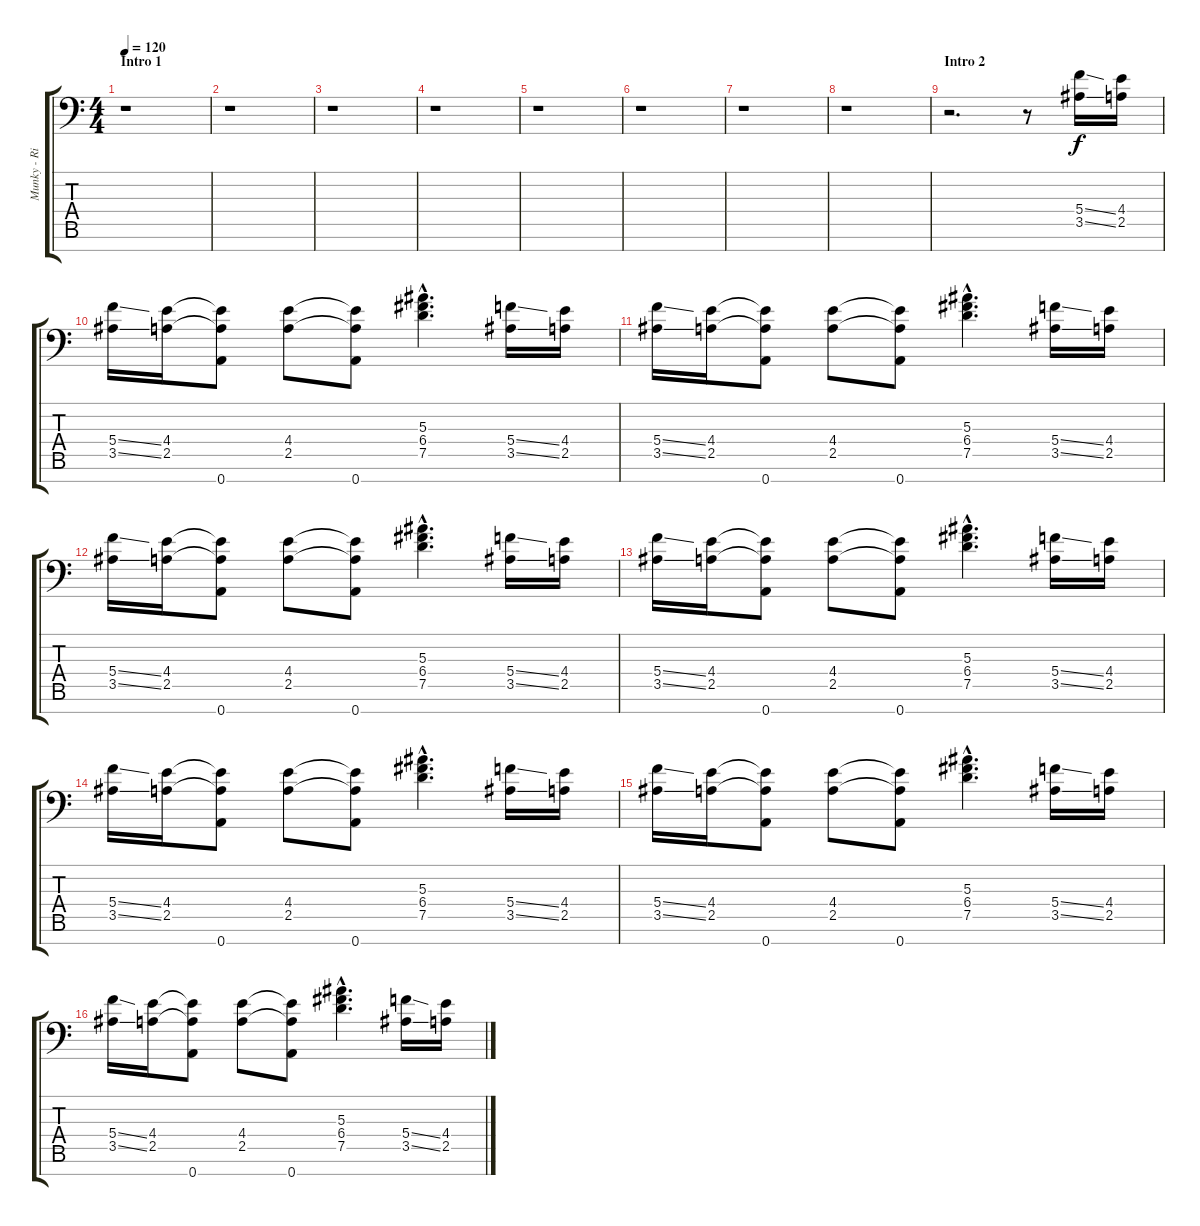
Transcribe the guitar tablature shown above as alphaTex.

\track ("Munky - Right Guitar" "Munky - Ri") {instrument overdrivenguitar}
\staff {score tabs}
\tuning (D4 A3 F3 C3 G2 D2 A1) {hide}
\ts (4 4)
\section ("" "Intro 1")
\tempo 120
\clef f4
\ks c
r.1{dy f instrument overdrivenguitar} |
r.1 |
r.1 |
r.1 |
r.1 |
r.1 |
r.1 |
r.1 |
\section ("" "Intro 2")
r.2{d} r.8 (5.4{ss} 3.5{ss}).16 (4.4 2.5).16 |
(5.4{ss} 3.5{ss}).16 (4.4 2.5).16 (4.4{t} 2.5{t} 0.7).8 (4.4 2.5).8 (4.4{t} 2.5{t} 0.7).8 (5.3{hac} 6.4{hac} 7.5{hac}).4{d} (5.4{ss} 3.5{ss}).16 (4.4 2.5).16 |
(5.4{ss} 3.5{ss}).16 (4.4 2.5).16 (4.4{t} 2.5{t} 0.7).8 (4.4 2.5).8 (4.4{t} 2.5{t} 0.7).8 (5.3{hac} 6.4{hac} 7.5{hac}).4{d} (5.4{ss} 3.5{ss}).16 (4.4 2.5).16 |
(5.4{ss} 3.5{ss}).16 (4.4 2.5).16 (4.4{t} 2.5{t} 0.7).8 (4.4 2.5).8 (4.4{t} 2.5{t} 0.7).8 (5.3{hac} 6.4{hac} 7.5{hac}).4{d} (5.4{ss} 3.5{ss}).16 (4.4 2.5).16 |
(5.4{ss} 3.5{ss}).16 (4.4 2.5).16 (4.4{t} 2.5{t} 0.7).8 (4.4 2.5).8 (4.4{t} 2.5{t} 0.7).8 (5.3{hac} 6.4{hac} 7.5{hac}).4{d} (5.4{ss} 3.5{ss}).16 (4.4 2.5).16 |
(5.4{ss} 3.5{ss}).16 (4.4 2.5).16 (4.4{t} 2.5{t} 0.7).8 (4.4 2.5).8 (4.4{t} 2.5{t} 0.7).8 (5.3{hac} 6.4{hac} 7.5{hac}).4{d} (5.4{ss} 3.5{ss}).16 (4.4 2.5).16 |
(5.4{ss} 3.5{ss}).16 (4.4 2.5).16 (4.4{t} 2.5{t} 0.7).8 (4.4 2.5).8 (4.4{t} 2.5{t} 0.7).8 (5.3{hac} 6.4{hac} 7.5{hac}).4{d} (5.4{ss} 3.5{ss}).16 (4.4 2.5).16 |
(5.4{ss} 3.5{ss}).16 (4.4 2.5).16 (4.4{t} 2.5{t} 0.7).8 (4.4 2.5).8 (4.4{t} 2.5{t} 0.7).8 (5.3{hac} 6.4{hac} 7.5{hac}).4{d} (5.4{ss} 3.5{ss}).16 (4.4 2.5).16
